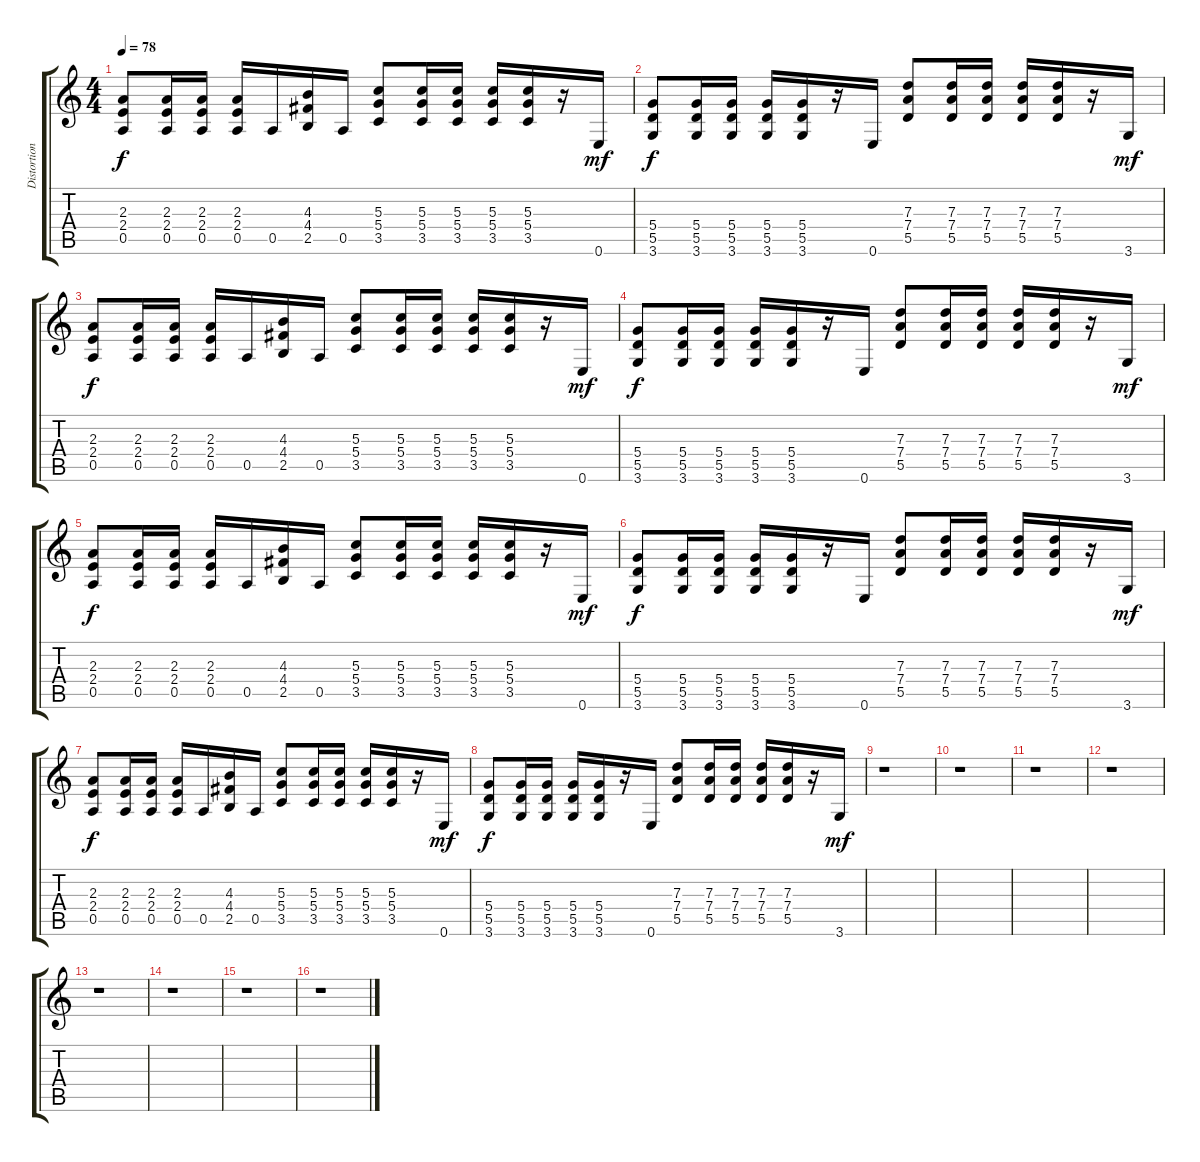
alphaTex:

\track ("Distortion Guitar" "Distortion") {instrument distortionguitar}
\staff {score tabs}
\tuning (E4 B3 G3 D3 A2 E2) {hide}
\ts (4 4)
\tempo 78
\clef g2
\ks c
(2.3 2.4 0.5).8{dy f} (2.3 2.4 0.5).16 (2.3 2.4 0.5).16 (2.3 2.4 0.5).16 0.5.16 (4.3 4.4 2.5).16 0.5.16 (5.3 5.4 3.5).8 (5.3 5.4 3.5).16 (5.3 5.4 3.5).16 (5.3 5.4 3.5).16 (5.3 5.4 3.5).16 r.16 0.6.16{dy mf} |
(5.4 5.5 3.6).8{dy f} (5.4 5.5 3.6).16 (5.4 5.5 3.6).16 (5.4 5.5 3.6).16 (5.4 5.5 3.6).16 r.16 0.6.16 (7.3 7.4 5.5).8 (7.3 7.4 5.5).16 (7.3 7.4 5.5).16 (7.3 7.4 5.5).16 (7.3 7.4 5.5).16 r.16 3.6.16{dy mf} |
(2.3 2.4 0.5).8{dy f} (2.3 2.4 0.5).16 (2.3 2.4 0.5).16 (2.3 2.4 0.5).16 0.5.16 (4.3 4.4 2.5).16 0.5.16 (5.3 5.4 3.5).8 (5.3 5.4 3.5).16 (5.3 5.4 3.5).16 (5.3 5.4 3.5).16 (5.3 5.4 3.5).16 r.16 0.6.16{dy mf} |
(5.4 5.5 3.6).8{dy f} (5.4 5.5 3.6).16 (5.4 5.5 3.6).16 (5.4 5.5 3.6).16 (5.4 5.5 3.6).16 r.16 0.6.16 (7.3 7.4 5.5).8 (7.3 7.4 5.5).16 (7.3 7.4 5.5).16 (7.3 7.4 5.5).16 (7.3 7.4 5.5).16 r.16 3.6.16{dy mf} |
(2.3 2.4 0.5).8{dy f} (2.3 2.4 0.5).16 (2.3 2.4 0.5).16 (2.3 2.4 0.5).16 0.5.16 (4.3 4.4 2.5).16 0.5.16 (5.3 5.4 3.5).8 (5.3 5.4 3.5).16 (5.3 5.4 3.5).16 (5.3 5.4 3.5).16 (5.3 5.4 3.5).16 r.16 0.6.16{dy mf} |
(5.4 5.5 3.6).8{dy f} (5.4 5.5 3.6).16 (5.4 5.5 3.6).16 (5.4 5.5 3.6).16 (5.4 5.5 3.6).16 r.16 0.6.16 (7.3 7.4 5.5).8 (7.3 7.4 5.5).16 (7.3 7.4 5.5).16 (7.3 7.4 5.5).16 (7.3 7.4 5.5).16 r.16 3.6.16{dy mf} |
(2.3 2.4 0.5).8{dy f} (2.3 2.4 0.5).16 (2.3 2.4 0.5).16 (2.3 2.4 0.5).16 0.5.16 (4.3 4.4 2.5).16 0.5.16 (5.3 5.4 3.5).8 (5.3 5.4 3.5).16 (5.3 5.4 3.5).16 (5.3 5.4 3.5).16 (5.3 5.4 3.5).16 r.16 0.6.16{dy mf} |
(5.4 5.5 3.6).8{dy f} (5.4 5.5 3.6).16 (5.4 5.5 3.6).16 (5.4 5.5 3.6).16 (5.4 5.5 3.6).16 r.16 0.6.16 (7.3 7.4 5.5).8 (7.3 7.4 5.5).16 (7.3 7.4 5.5).16 (7.3 7.4 5.5).16 (7.3 7.4 5.5).16 r.16 3.6.16{dy mf} |
r.1 |
r.1 |
r.1 |
r.1 |
r.1 |
r.1 |
r.1 |
r.1
